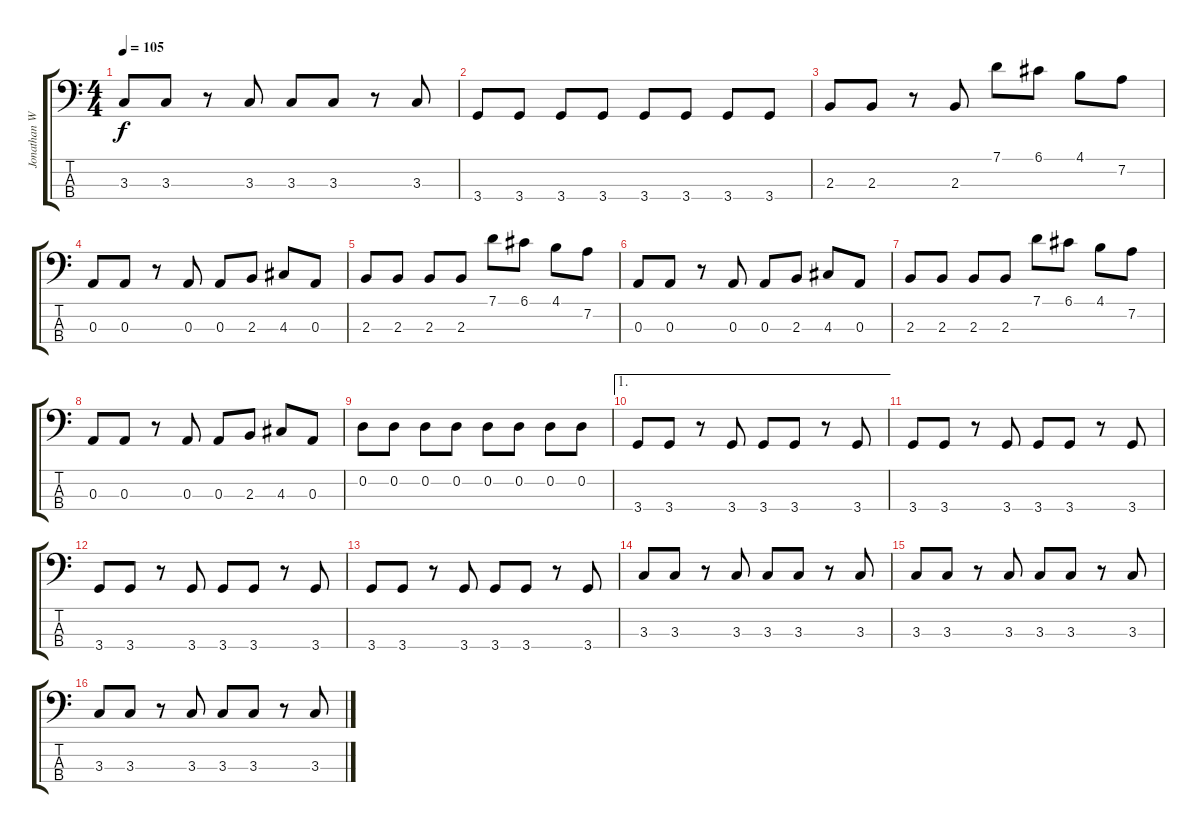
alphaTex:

\track ("Jonathan White" "Jonathan W") {instrument electricbasspick}
\staff {score tabs}
\tuning (G2 D2 A1 E1) {hide}
\ts (4 4)
\tempo 105
\clef f4
\ks c
3.3.8{dy f} 3.3.8 r.8 3.3.8 3.3.8 3.3.8 r.8 3.3.8 |
3.4.8 3.4.8 3.4.8 3.4.8 3.4.8 3.4.8 3.4.8 3.4.8 |
2.3.8 2.3.8 r.8 2.3.8 7.1.8 6.1.8 4.1.8 7.2.8 |
0.3.8 0.3.8 r.8 0.3.8 0.3.8 2.3.8 4.3.8 0.3.8 |
2.3.8 2.3.8 2.3.8 2.3.8 7.1.8 6.1.8 4.1.8 7.2.8 |
0.3.8 0.3.8 r.8 0.3.8 0.3.8 2.3.8 4.3.8 0.3.8 |
2.3.8 2.3.8 2.3.8 2.3.8 7.1.8 6.1.8 4.1.8 7.2.8 |
0.3.8 0.3.8 r.8 0.3.8 0.3.8 2.3.8 4.3.8 0.3.8 |
0.2.8 0.2.8 0.2.8 0.2.8 0.2.8 0.2.8 0.2.8 0.2.8 |
\ae 1
3.4.8 3.4.8 r.8 3.4.8 3.4.8 3.4.8 r.8 3.4.8 |
3.4.8 3.4.8 r.8 3.4.8 3.4.8 3.4.8 r.8 3.4.8 |
3.4.8 3.4.8 r.8 3.4.8 3.4.8 3.4.8 r.8 3.4.8 |
3.4.8 3.4.8 r.8 3.4.8 3.4.8 3.4.8 r.8 3.4.8 |
3.3.8 3.3.8 r.8 3.3.8 3.3.8 3.3.8 r.8 3.3.8 |
3.3.8 3.3.8 r.8 3.3.8 3.3.8 3.3.8 r.8 3.3.8 |
3.3.8 3.3.8 r.8 3.3.8 3.3.8 3.3.8 r.8 3.3.8
